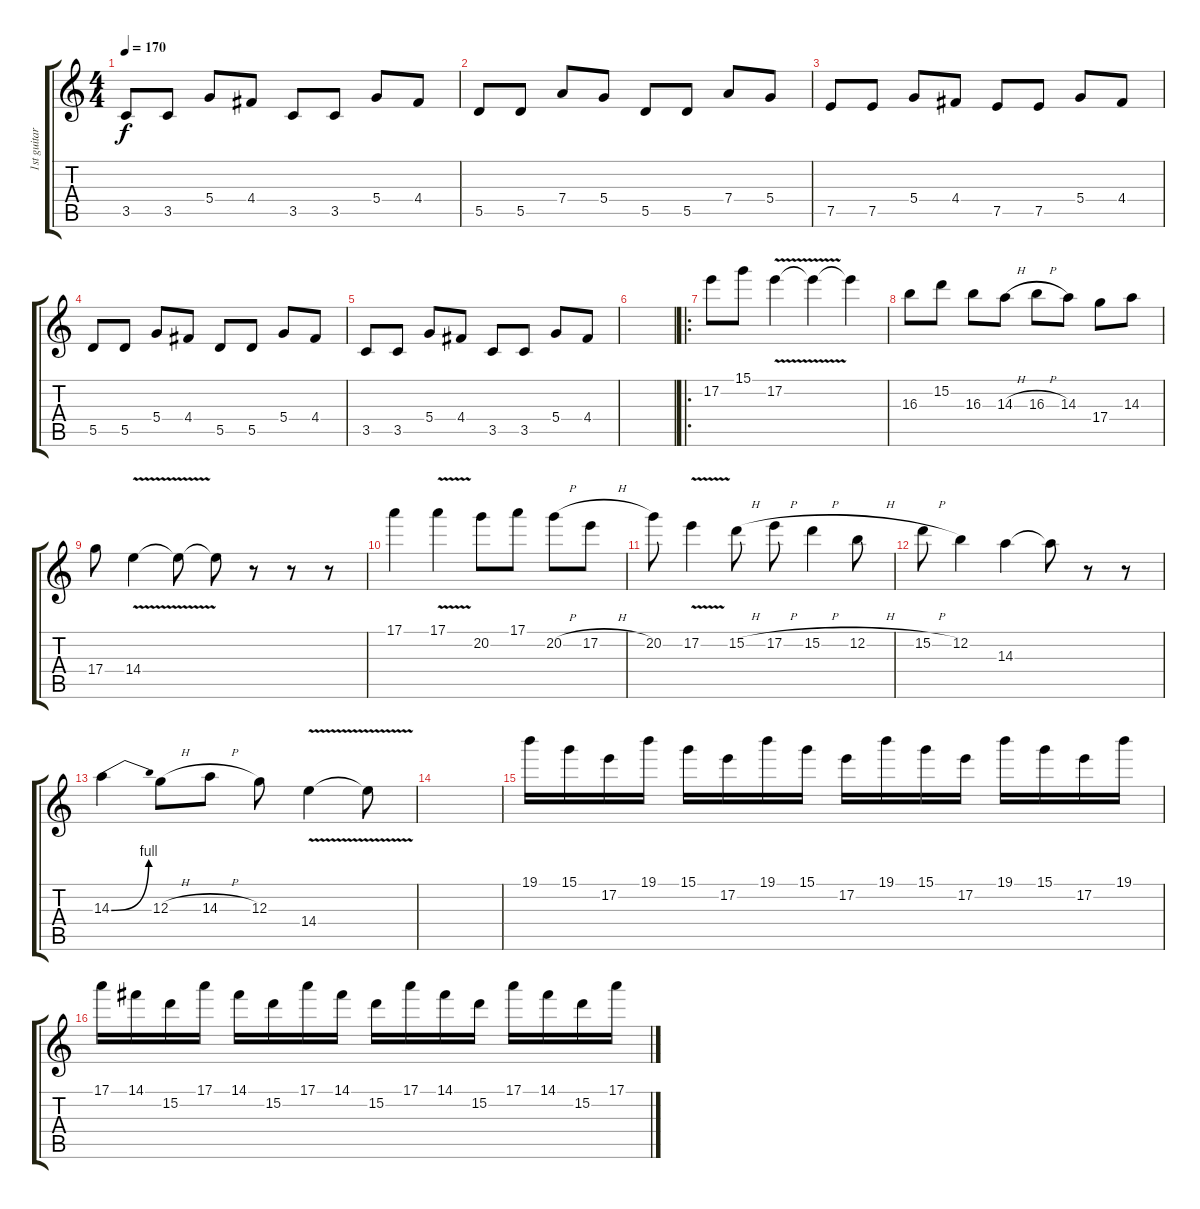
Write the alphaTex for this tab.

\track ("1st guitar" "1st guitar") {instrument distortionguitar}
\staff {score tabs}
\tuning (E4 B3 G3 D3 A2 E2) {hide}
\ts (4 4)
\tempo 170
\clef g2
\ks c
3.5.8{dy f} 3.5.8 5.4.8 4.4.8 3.5.8 3.5.8 5.4.8 4.4.8 |
5.5.8 5.5.8 7.4.8 5.4.8 5.5.8 5.5.8 7.4.8 5.4.8 |
7.5.8 7.5.8 5.4.8 4.4.8 7.5.8 7.5.8 5.4.8 4.4.8 |
5.5.8 5.5.8 5.4.8 4.4.8 5.5.8 5.5.8 5.4.8 4.4.8 |
3.5.8 3.5.8 5.4.8 4.4.8 3.5.8 3.5.8 5.4.8 4.4.8 |
|
\ro
17.2.8 15.1.8 17.2{v}.4 17.2{t}.4 17.2{t}.4 |
16.3.8 15.2.8 16.3.8 14.3{h}.8 16.3{h}.8 14.3.8 17.4.8 14.3.8 |
17.4.8 14.4{v}.4 14.4{t}.8 14.4{t}.8 r.8 r.8 r.8 |
17.1.4 17.1{v}.4 20.2.8 17.1.8 20.2{h}.8 17.2{h}.8 |
20.2.8 17.2{v}.4 15.2{h}.8 17.2{h}.8 15.2{h}.4 12.2{h}.8 |
15.2{h}.8 12.2.4 14.3.4 14.3{t}.8 r.8 r.8 |
14.3{be (bend 0 0 60 4)}.4 12.3{h}.8 14.3{h}.8 12.3.8 14.4{v}.4 14.4{t}.8 |
|
19.1.16 15.1.16 17.2.16 19.1.16 15.1.16 17.2.16 19.1.16 15.1.16 17.2.16 19.1.16 15.1.16 17.2.16 19.1.16 15.1.16 17.2.16 19.1.16 |
17.1.16 14.1.16 15.2.16 17.1.16 14.1.16 15.2.16 17.1.16 14.1.16 15.2.16 17.1.16 14.1.16 15.2.16 17.1.16 14.1.16 15.2.16 17.1.16
